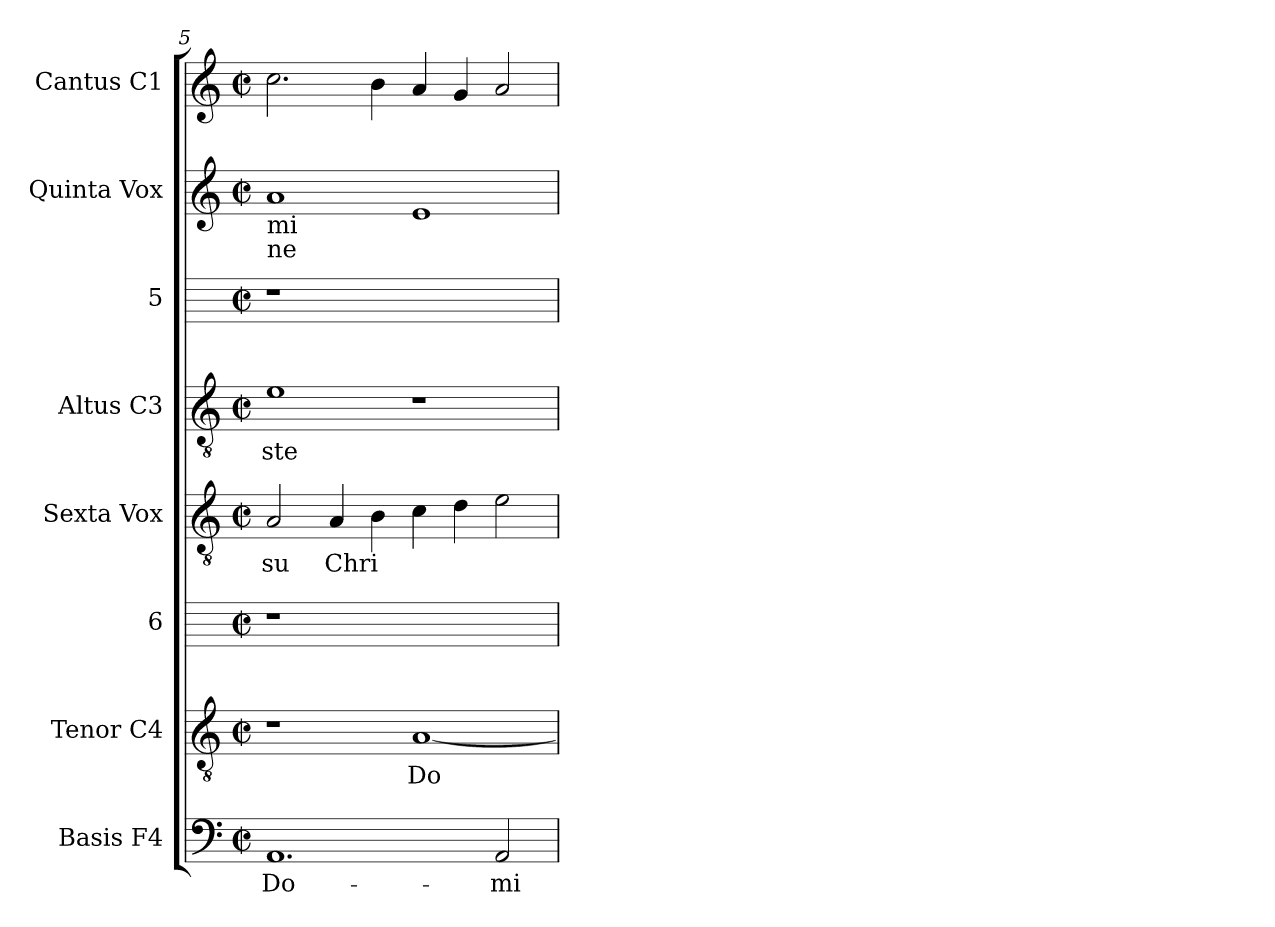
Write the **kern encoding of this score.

**kern	**text	**kern	**text	**kern	**kern	**text	**kern	**text	**kern	**kern	**kern	**text
*part8	*part8	*part7	*part7	*part6	*part5	*part5	*part4	*part4	*part3	*part2	*part1	*part1
*staff8	*staff8	*staff7	*staff7	*staff6	*staff5	*staff5	*staff4	*staff4	*staff3	*staff2	*staff1	*staff1
*I"Basis  F4	*	*I"Tenor  C4	*	*I"6	*I"Sexta  Vox	*	*I"Altus  C3	*	*I"5	*I"Quinta  Vox	*I"Cantus  C1	*
*I'B	*	*I'T	*	*	*	*	*I'A	*	*	*	*I'C	*
*clefF4	*	*clefGv2	*	*	*clefGv2	*	*clefGv2	*	*	*clefG2	*clefG2	*
*k[]	*	*k[]	*	*k[]	*k[]	*	*k[]	*	*k[]	*k[]	*k[]	*
*C:	*	*C:	*	*C:	*C:	*	*C:	*	*C:	*C:	*C:	*
*M2/2	*	*M2/2	*	*M2/2	*M2/2	*	*M2/2	*	*M2/2	*M2/2	*M2/2	*
*met(c|)	*	*met(c|)	*	*met(c|)	*met(c|)	*	*met(c|)	*	*met(c|)	*met(c|)	*met(c|)	*
=5	=5	=5	=5	=5	=5	=5	=5	=5	=5	=5	=5	=5
!	!	!	!	!	!	!	!	!	!	!LO:TX:b:t=mi	!	!
!	!	!	!	!	!	!	!	!	!	!LO:TX:b:t=ne	!	!
!	!LO:LY:b:cj	!	!	!	!	!LO:LY:b:rj	!	!LO:LY:b:cj	!	!	!	!LO:LY:b:cj
1.AA	Do-	1r	.	1r	2A/	-su	1e	-ste	1r	1a	2.cc\	.
!	!	!	!	!	!	!LO:LY:b:rj	!	!	!	!	!	!
.	.	.	.	.	4A/	Chri-	.	.	.	.	.	.
!	!	!	!	!	!	!LO:LY:b:rj	!	!	!	!	!	!LO:LY:b:cj
.	.	.	.	.	4B\	--	.	.	.	.	4b\	.
!	!	!	!LO:LY:b:cj	!	!	!LO:LY:b:rj	!	!	!	!	!	!LO:LY:b:cj
.	.	[<1A	Do-	1ryy	4c\	--	1r	.	1ryy	1e	4a/	.
!	!	!	!	!	!	!LO:LY:b:rj	!	!	!	!	!	!LO:LY:b:cj
.	.	.	.	.	4d\	--	.	.	.	.	4g/	.
!	!LO:LY:b:cj	!	!	!	!	!LO:LY:b:rj	!	!	!	!	!	!LO:LY:b:cj
2AA/	-mi-	.	.	.	2e\	--	.	.	.	.	2a/	.
=	=	=	=	=	=	=	=	=	=	=	=	=
*-	*-	*-	*-	*-	*-	*-	*-	*-	*-	*-	*-	*-
